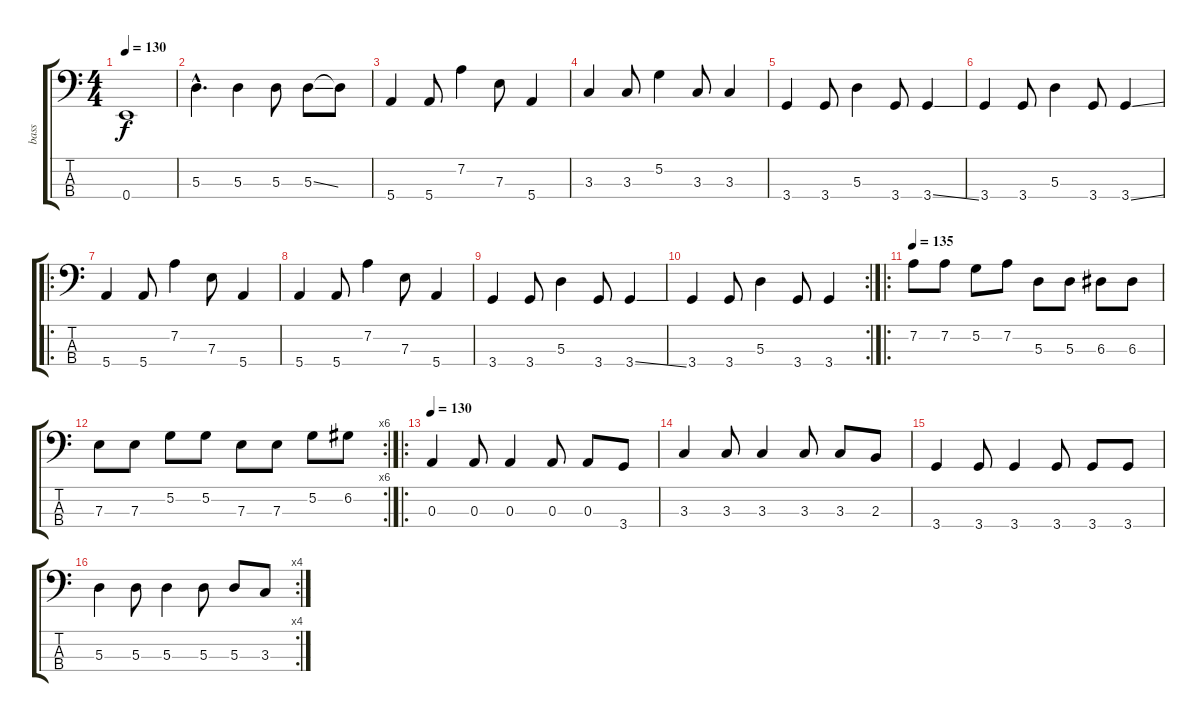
\track ("bass" "bass") {instrument electricbassfinger}
\staff {score tabs}
\tuning (G2 D2 A1 E1) {hide}
\ts (4 4)
\tempo 130
\clef f4
\ks c
0.4.1{dy f} |
5.3{hac}.4{d} 5.3.4 5.3.8 5.3{ss}.8 5.3{t}.8 |
5.4.4 5.4.8 7.2.4 7.3.8 5.4.4 |
3.3.4 3.3.8 5.2.4 3.3.8 3.3.4 |
3.4.4 3.4.8 5.3.4 3.4.8 3.4{ss}.4 |
3.4.4 3.4.8 5.3.4 3.4.8 3.4{ss}.4 |
\ro
5.4.4 5.4.8 7.2.4 7.3.8 5.4.4 |
5.4.4 5.4.8 7.2.4 7.3.8 5.4.4 |
3.4.4 3.4.8 5.3.4 3.4.8 3.4{ss}.4 |
\rc 2
3.4.4 3.4.8 5.3.4 3.4.8 3.4.4 |
\ro
\tempo 135
7.2.8 7.2.8 5.2.8 7.2.8 5.3.8 5.3.8 6.3.8 6.3.8 |
\rc 6
7.3.8 7.3.8 5.2.8 5.2.8 7.3.8 7.3.8 5.2.8 6.2.8 |
\ro
\tempo 130
0.3.4{instrument electricbassfinger} 0.3.8 0.3.4 0.3.8 0.3.8 3.4.8 |
3.3.4 3.3.8 3.3.4 3.3.8 3.3.8 2.3.8 |
3.4.4 3.4.8 3.4.4 3.4.8 3.4.8 3.4.8 |
\rc 4
5.3.4 5.3.8 5.3.4 5.3.8 5.3.8 3.3.8
